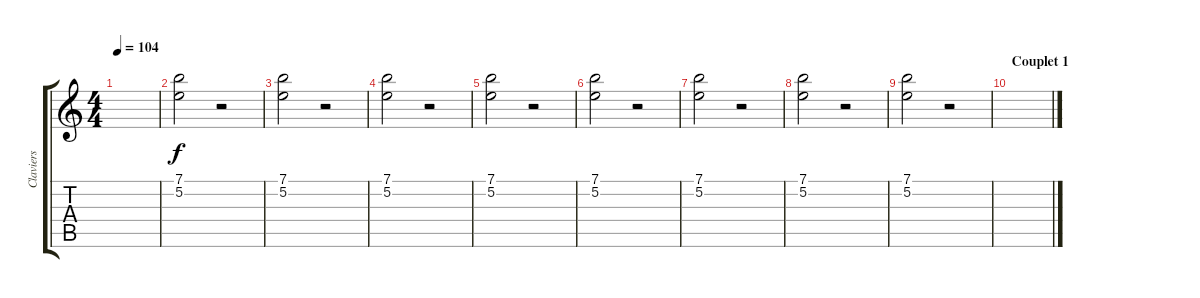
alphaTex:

\track ("Claviers" "Claviers") {instrument acousticguitarnylon}
\staff {score tabs}
\tuning (E4 B3 G3 D3 A2 E2) {hide}
\ts (4 4)
\tempo 104
\clef g2
\ks c
|
(7.1 5.2).2 r.2 |
(7.1 5.2).2 r.2 |
(7.1 5.2).2 r.2 |
(7.1 5.2).2 r.2 |
(7.1 5.2).2 r.2 |
(7.1 5.2).2{volume 6} r.2 |
(7.1 5.2).2 r.2 |
(7.1 5.2).2 r.2 |
\section ("" "Couplet 1")
